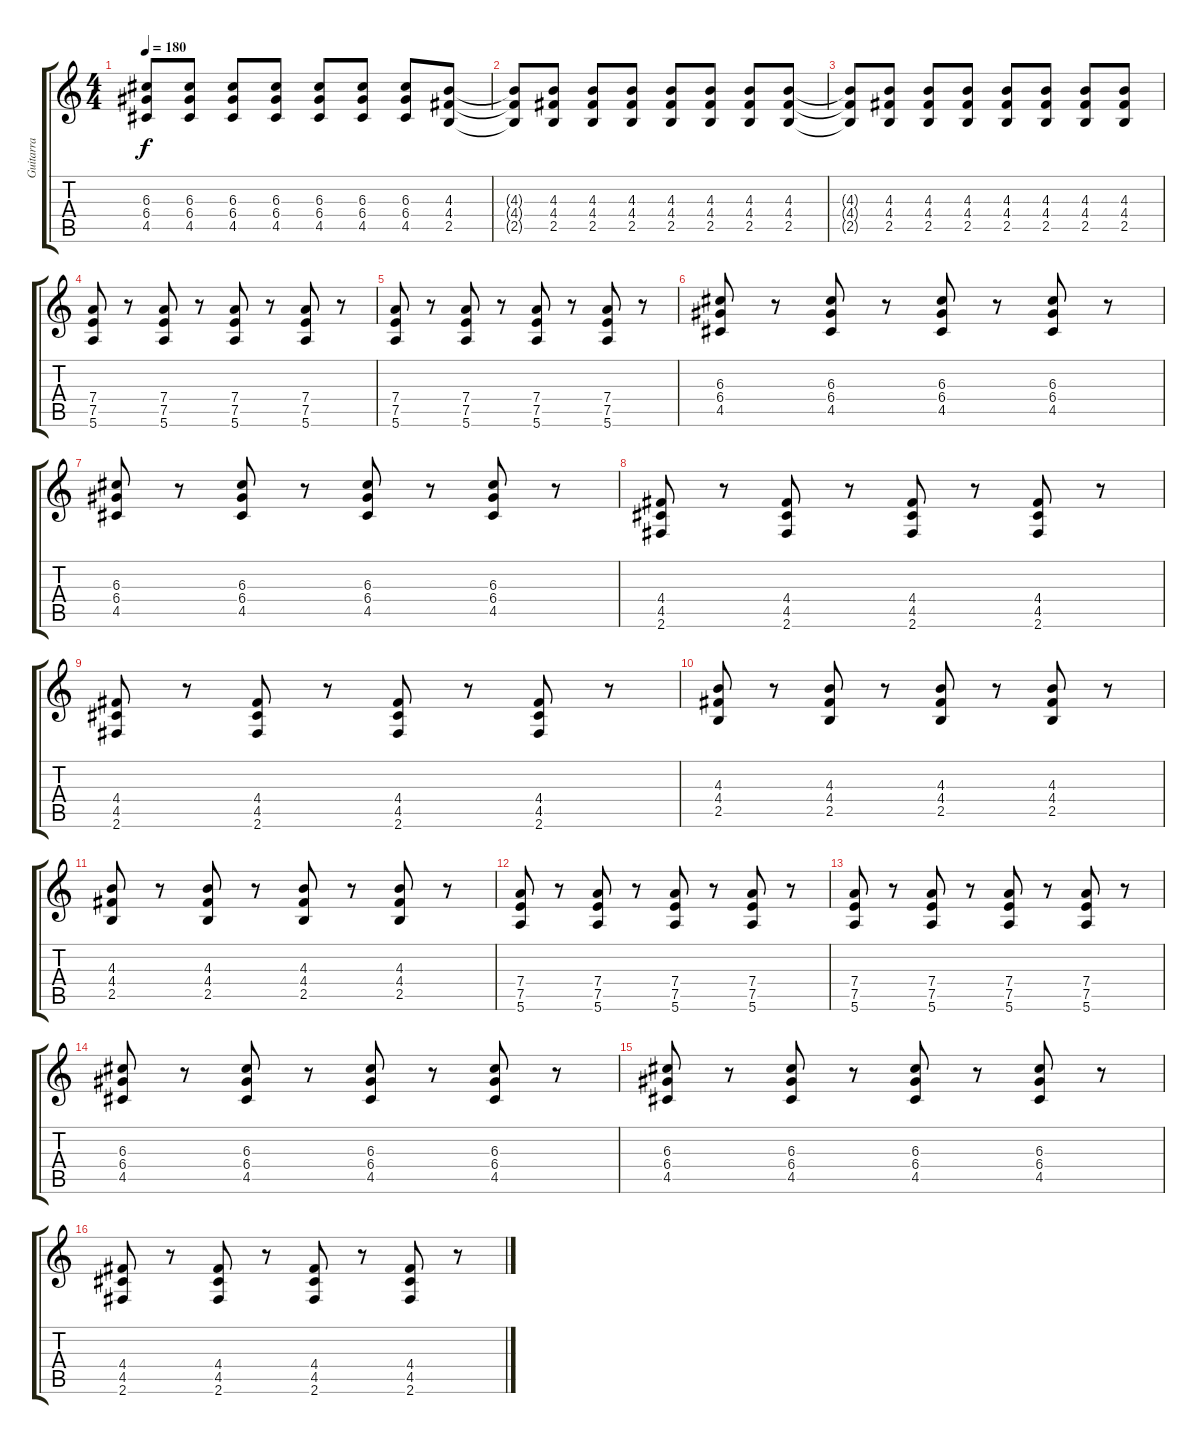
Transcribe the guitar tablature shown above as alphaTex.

\track ("Guitarra" "Guitarra") {instrument overdrivenguitar}
\staff {score tabs}
\tuning (E4 B3 G3 D3 A2 E2) {hide}
\ts (4 4)
\tempo 180
\clef g2
\ks c
(6.3 6.4 4.5).8{dy f} (6.3 6.4 4.5).8 (6.3 6.4 4.5).8 (6.3 6.4 4.5).8 (6.3 6.4 4.5).8 (6.3 6.4 4.5).8 (6.3 6.4 4.5).8 (4.3 4.4 2.5).8 |
(4.3{t} 4.4{t} 2.5{t}).8 (4.3 4.4 2.5).8 (4.3 4.4 2.5).8 (4.3 4.4 2.5).8 (4.3 4.4 2.5).8 (4.3 4.4 2.5).8 (4.3 4.4 2.5).8 (4.3 4.4 2.5).8 |
(4.3{t} 4.4{t} 2.5{t}).8 (4.3 4.4 2.5).8 (4.3 4.4 2.5).8 (4.3 4.4 2.5).8 (4.3 4.4 2.5).8 (4.3 4.4 2.5).8 (4.3 4.4 2.5).8 (4.3 4.4 2.5).8 |
(7.4 7.5 5.6).8 r.8 (7.4 7.5 5.6).8 r.8 (7.4 7.5 5.6).8 r.8 (7.4 7.5 5.6).8 r.8 |
(7.4 7.5 5.6).8 r.8 (7.4 7.5 5.6).8 r.8 (7.4 7.5 5.6).8 r.8 (7.4 7.5 5.6).8 r.8 |
(6.3 6.4 4.5).8 r.8 (6.3 6.4 4.5).8 r.8 (6.3 6.4 4.5).8 r.8 (6.3 6.4 4.5).8 r.8 |
(6.3 6.4 4.5).8 r.8 (6.3 6.4 4.5).8 r.8 (6.3 6.4 4.5).8 r.8 (6.3 6.4 4.5).8 r.8 |
(4.4 4.5 2.6).8 r.8 (4.4 4.5 2.6).8 r.8 (4.4 4.5 2.6).8 r.8 (4.4 4.5 2.6).8 r.8 |
(4.4 4.5 2.6).8 r.8 (4.4 4.5 2.6).8 r.8 (4.4 4.5 2.6).8 r.8 (4.4 4.5 2.6).8 r.8 |
(4.3 4.4 2.5).8 r.8 (4.3 4.4 2.5).8 r.8 (4.3 4.4 2.5).8 r.8 (4.3 4.4 2.5).8 r.8 |
(4.3 4.4 2.5).8 r.8 (4.3 4.4 2.5).8 r.8 (4.3 4.4 2.5).8 r.8 (4.3 4.4 2.5).8 r.8 |
(7.4 7.5 5.6).8 r.8 (7.4 7.5 5.6).8 r.8 (7.4 7.5 5.6).8 r.8 (7.4 7.5 5.6).8 r.8 |
(7.4 7.5 5.6).8 r.8 (7.4 7.5 5.6).8 r.8 (7.4 7.5 5.6).8 r.8 (7.4 7.5 5.6).8 r.8 |
(6.3 6.4 4.5).8 r.8 (6.3 6.4 4.5).8 r.8 (6.3 6.4 4.5).8 r.8 (6.3 6.4 4.5).8 r.8 |
(6.3 6.4 4.5).8 r.8 (6.3 6.4 4.5).8 r.8 (6.3 6.4 4.5).8 r.8 (6.3 6.4 4.5).8 r.8 |
(4.4 4.5 2.6).8 r.8 (4.4 4.5 2.6).8 r.8 (4.4 4.5 2.6).8 r.8 (4.4 4.5 2.6).8 r.8
